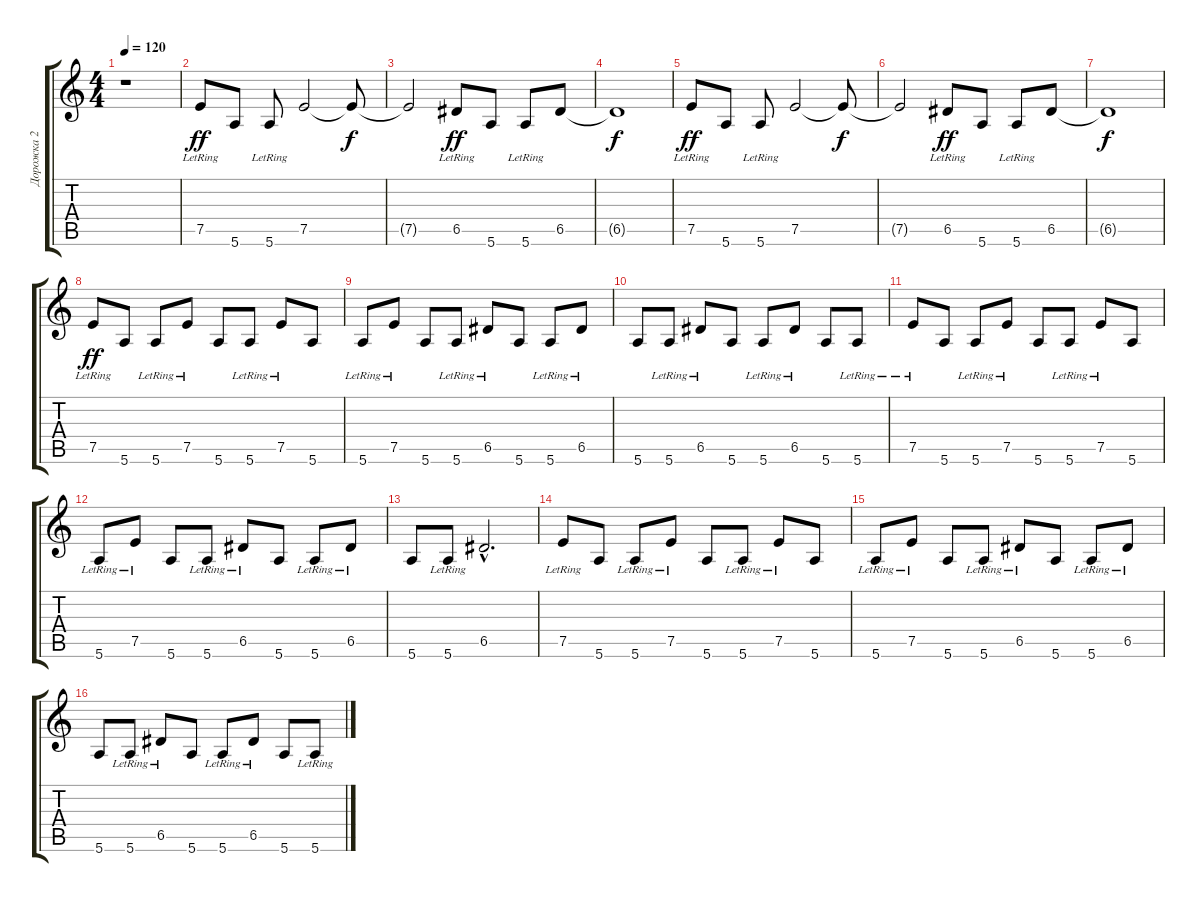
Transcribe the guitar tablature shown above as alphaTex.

\track ("Дорожка 2" "Дорожка 2") {instrument electricguitarjazz}
\staff {score tabs}
\tuning (E4 B3 G3 D3 A2 E2) {hide}
\ts (4 4)
\tempo 120
\tempo 210
\tempo 120
\clef g2
\ks c
r.1{dy ff instrument electricguitarjazz} |
7.5{lr}.8 5.6.8 5.6{lr}.8 7.5.2 7.5{t}.8{dy f} |
7.5{t}.2 6.5{lr}.8{dy ff} 5.6.8 5.6{lr}.8 6.5.8 |
6.5{t}.1{dy f} |
7.5{lr}.8{dy ff} 5.6.8 5.6{lr}.8 7.5.2 7.5{t}.8{dy f} |
7.5{t}.2 6.5{lr}.8{dy ff} 5.6.8 5.6{lr}.8 6.5.8 |
6.5{t}.1{dy f} |
7.5{lr}.8{dy ff} 5.6.8 5.6{lr}.8 7.5{lr}.8 5.6.8 5.6{lr}.8 7.5{lr}.8 5.6.8 |
5.6{lr}.8 7.5{lr}.8 5.6.8 5.6{lr}.8 6.5{lr}.8 5.6.8 5.6{lr}.8 6.5{lr}.8 |
5.6.8 5.6{lr}.8 6.5{lr}.8 5.6.8 5.6{lr}.8 6.5{lr}.8 5.6.8 5.6{lr}.8 |
7.5{lr}.8 5.6.8 5.6{lr}.8 7.5{lr}.8 5.6.8 5.6{lr}.8 7.5{lr}.8 5.6.8 |
5.6{lr}.8 7.5{lr}.8 5.6.8 5.6{lr}.8 6.5{lr}.8 5.6.8 5.6{lr}.8 6.5{lr}.8 |
5.6.8 5.6{lr}.8 6.5{hac}.2{d} |
7.5{lr}.8 5.6.8 5.6{lr}.8 7.5{lr}.8 5.6.8 5.6{lr}.8 7.5{lr}.8 5.6.8 |
5.6{lr}.8 7.5{lr}.8 5.6.8 5.6{lr}.8 6.5{lr}.8 5.6.8 5.6{lr}.8 6.5{lr}.8 |
5.6.8 5.6{lr}.8 6.5{lr}.8 5.6.8 5.6{lr}.8 6.5{lr}.8 5.6.8 5.6{lr}.8
